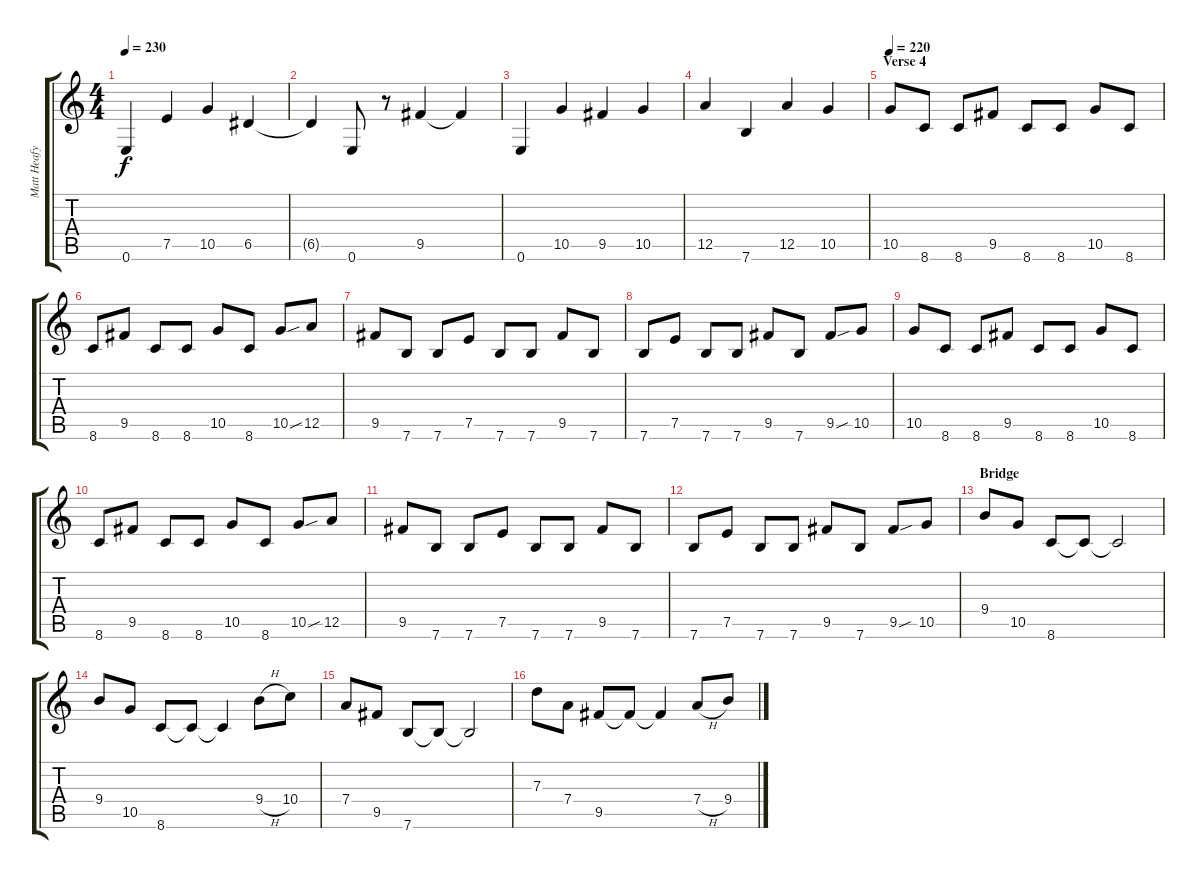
\track ("Matt Heafy Gtr. 1" "Matt Heafy") {instrument distortionguitar}
\staff {score tabs}
\tuning (E4 B3 G3 D3 A2 E2) {hide}
\ts (4 4)
\tempo 230
\clef g2
\ks c
0.6.4{dy f} 7.5.4 10.5.4 6.5.4 |
6.5{t}.4 0.6.8 r.8 9.5.4 9.5{t}.4 |
0.6.4 10.5.4 9.5.4 10.5.4 |
12.5.4 7.6.4 12.5.4 10.5.4 |
\section ("" "Verse 4")
\tempo 220
10.5.8 8.6.8 8.6.8 9.5.8 8.6.8 8.6.8 10.5.8 8.6.8 |
8.6.8 9.5.8 8.6.8 8.6.8 10.5.8 8.6.8 10.5{sou}.8 12.5.8 |
9.5.8 7.6.8 7.6.8 7.5.8 7.6.8 7.6.8 9.5.8 7.6.8 |
7.6.8 7.5.8 7.6.8 7.6.8 9.5.8 7.6.8 9.5{sou}.8 10.5.8 |
10.5.8 8.6.8 8.6.8 9.5.8 8.6.8 8.6.8 10.5.8 8.6.8 |
8.6.8 9.5.8 8.6.8 8.6.8 10.5.8 8.6.8 10.5{sou}.8 12.5.8 |
9.5.8 7.6.8 7.6.8 7.5.8 7.6.8 7.6.8 9.5.8 7.6.8 |
7.6.8 7.5.8 7.6.8 7.6.8 9.5.8 7.6.8 9.5{sou}.8 10.5.8 |
\section ("" "Bridge")
9.4.8 10.5.8 8.6.8 8.6{t}.8 8.6{t}.2 |
9.4.8 10.5.8 8.6.8 8.6{t}.8 8.6{t}.4 9.4{h}.8 10.4.8 |
7.4.8 9.5.8 7.6.8 7.6{t}.8 7.6{t}.2 |
7.3.8 7.4.8 9.5.8 9.5{t}.8 9.5{t}.4 7.4{h}.8 9.4.8
